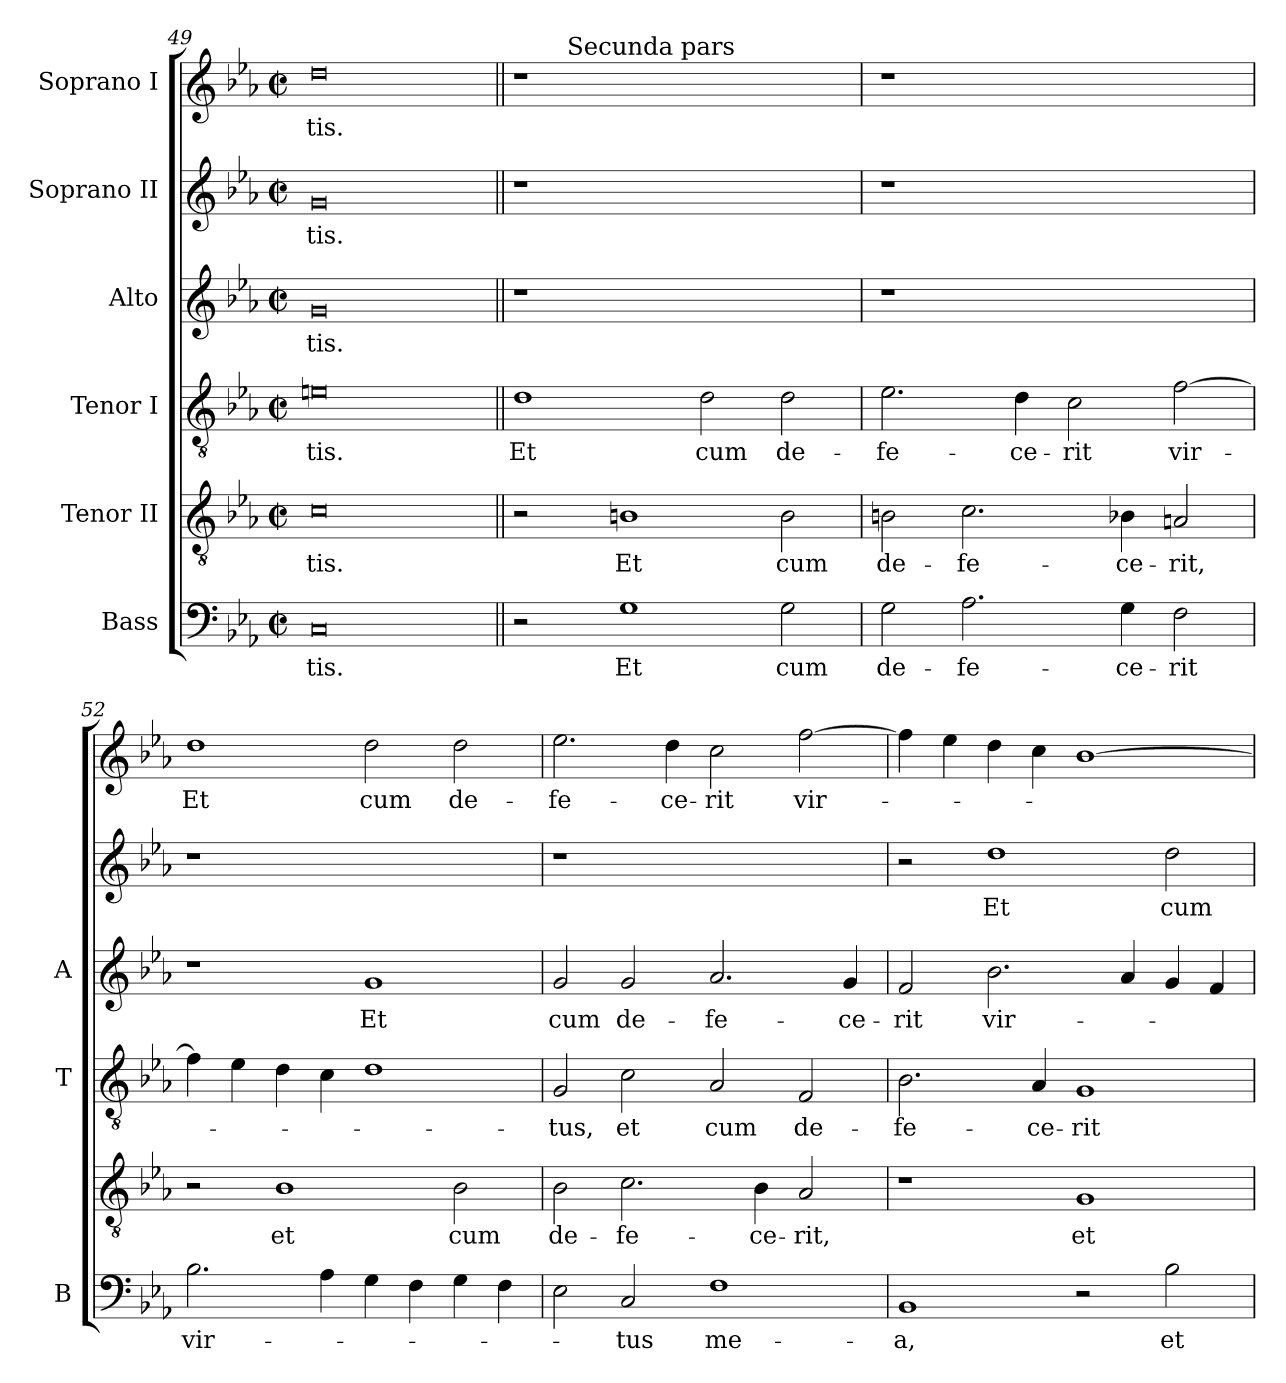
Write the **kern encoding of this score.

**kern	**text	**kern	**text	**kern	**text	**kern	**text	**kern	**text	**kern	**text
*part6	*part6	*part5	*part5	*part4	*part4	*part3	*part3	*part2	*part2	*part1	*part1
*staff6	*staff6	*staff5	*staff5	*staff4	*staff4	*staff3	*staff3	*staff2	*staff2	*staff1	*staff1
*I"Bass	*	*I"Tenor II	*	*I"Tenor I	*	*I"Alto	*	*I"Soprano II	*	*I"Soprano I	*
*I'B	*	*	*	*I'T	*	*I'A	*	*	*	*	*
*clefF4	*	*clefGv2	*	*clefGv2	*	*clefG2	*	*clefG2	*	*clefG2	*
*k[b-e-a-]	*	*k[b-e-a-]	*	*k[b-e-a-]	*	*k[b-e-a-]	*	*k[b-e-a-]	*	*k[b-e-a-]	*
*E-:	*	*E-:	*	*E-:	*	*E-:	*	*E-:	*	*E-:	*
*M2/2	*	*M2/2	*	*M2/2	*	*M2/2	*	*M2/2	*	*M2/2	*
*met(c|)	*	*met(c|)	*	*met(c|)	*	*met(c|)	*	*met(c|)	*	*met(c|)	*
=49	=49	=49	=49	=49	=49	=49	=49	=49	=49	=49	=49
!	!LO:LY:b	!	!LO:LY:b	!	!LO:LY:b	!	!LO:LY:b	!	!LO:LY:b	!	!LO:LY:b
0C	-tis.	0c	-tis.	0en	-tis.	0g	-tis.	0g	-tis.	0dd	-tis.
!!LO:PB:g=z
=50||	=50||	=50||	=50||	=50||	=50||	=50||	=50||	=50||	=50||	=50||	=50||
!	!	!	!	!	!LO:LY:b	!LO:N:vis=1	!	!LO:N:vis=1	!	!LO:N:vis=1	!
*	*	*	*	*	*	*	*	*	*	*^	*
2r	.	2r	.	1d	Et	1r	.	1r	.	1r	4ryy	.
!	!	!	!	!	!	!	!	!	!	!	!LO:TX:a:t=Secunda pars	!
.	.	.	.	.	.	.	.	.	.	.	1..ryy	.
!	!LO:LY:b	!	!LO:LY:b	!	!	!	!	!	!	!	!	!
1G	Et	1Bn	Et	.	.	.	.	.	.	.	.	.
!	!	!	!	!	!LO:LY:b	!	!	!	!	!	!	!
.	.	.	.	2d\	cum	1ryy	.	1ryy	.	1ryy	.	.
!	!LO:LY:b	!	!LO:LY:b	!	!LO:LY:b	!	!	!	!	!	!	!
2G\	cum	2B\	cum	2d\	de-	.	.	.	.	.	.	.
=51	=51	=51	=51	=51	=51	=51	=51	=51	=51	=51	=51	=51
!	!LO:LY:b	!	!LO:LY:b	!	!LO:LY:b	!LO:N:vis=1	!	!LO:N:vis=1	!	!LO:N:vis=1	!	!
*	*	*	*	*	*	*	*	*	*	*v	*v	*
2G\	de-	2Bn\	de-	2.e-\	-fe-	1r	.	1r	.	1r	.
!	!LO:LY:b	!	!LO:LY:b	!	!	!	!	!	!	!	!
2.A-\	-fe-	2.c\	-fe-	.	.	.	.	.	.	.	.
!	!	!	!	!	!LO:LY:b	!	!	!	!	!	!
.	.	.	.	4d\	-ce-	.	.	.	.	.	.
!	!	!	!	!	!LO:LY:b	!	!	!	!	!	!
.	.	.	.	2c\	-rit	1ryy	.	1ryy	.	1ryy	.
!	!LO:LY:b	!	!LO:LY:b	!	!	!	!	!	!	!	!
4G\	-ce-	4B-X\	-ce-	.	.	.	.	.	.	.	.
!	!LO:LY:b	!	!LO:LY:b	!	!LO:LY:b	!	!	!	!	!	!
2F\	-rit	2An/	-rit,	[>2f\	vir-	.	.	.	.	.	.
=52	=52	=52	=52	=52	=52	=52	=52	=52	=52	=52	=52
!	!LO:LY:b	!	!	!	!	!	!	!LO:N:vis=1	!	!	!LO:LY:b
2.B-\	vir-	2r	.	4f\]	.	1r	.	1r	.	1dd	Et
.	.	.	.	4e-\	.	.	.	.	.	.	.
!	!	!	!LO:LY:b	!	!	!	!	!	!	!	!
.	.	1B-	et	4d\	.	.	.	.	.	.	.
4A-\	.	.	.	4c\	.	.	.	.	.	.	.
!	!	!	!	!	!	!	!LO:LY:b	!	!	!	!LO:LY:b
4G\	.	.	.	1d	.	1g	Et	1ryy	.	2dd\	cum
4F\	.	.	.	.	.	.	.	.	.	.	.
!	!	!	!LO:LY:b	!	!	!	!	!	!	!	!LO:LY:b
4G\	.	2B-\	cum	.	.	.	.	.	.	2dd\	de-
4F\	.	.	.	.	.	.	.	.	.	.	.
=53	=53	=53	=53	=53	=53	=53	=53	=53	=53	=53	=53
!	!	!	!LO:LY:b	!	!LO:LY:b	!	!LO:LY:b	!LO:N:vis=1	!	!	!LO:LY:b
2E-\	.	2B-\	de-	2G/	-tus,	2g/	cum	1r	.	2.ee-\	-fe-
!	!LO:LY:b	!	!LO:LY:b	!	!LO:LY:b	!	!LO:LY:b	!	!	!	!
2C/	-tus	2.c\	-fe-	2c\	et	2g/	de-	.	.	.	.
!	!	!	!	!	!	!	!	!	!	!	!LO:LY:b
.	.	.	.	.	.	.	.	.	.	4dd\	-ce-
!	!LO:LY:b	!	!	!	!LO:LY:b	!	!LO:LY:b	!	!	!	!LO:LY:b
1F	me-	.	.	2A-/	cum	2.a-/	-fe-	1ryy	.	2cc\	-rit
!	!	!	!LO:LY:b	!	!	!	!	!	!	!	!
.	.	4B-\	-ce-	.	.	.	.	.	.	.	.
!	!	!	!LO:LY:b	!	!LO:LY:b	!	!	!	!	!	!LO:LY:b
.	.	2A-/	-rit,	2F/	de-	.	.	.	.	[>2ff\	vir-
!	!	!	!	!	!	!	!LO:LY:b	!	!	!	!
.	.	.	.	.	.	4g/	-ce-	.	.	.	.
!!LO:LB:g=z
=54	=54	=54	=54	=54	=54	=54	=54	=54	=54	=54	=54
!	!LO:LY:b	!	!	!	!LO:LY:b	!	!LO:LY:b	!	!	!	!
1BB-	-a,	1r	.	2.B-\	-fe-	2f/	-rit	2r	.	4ff\]	.
.	.	.	.	.	.	.	.	.	.	4ee-\	.
!	!	!	!	!	!	!	!LO:LY:b	!	!LO:LY:b	!	!
.	.	.	.	.	.	2.b-\	vir-	1dd	Et	4dd\	.
!	!	!	!	!	!LO:LY:b	!	!	!	!	!	!
.	.	.	.	4A-/	-ce-	.	.	.	.	4cc\	.
!	!	!	!LO:LY:b	!	!LO:LY:b	!	!	!	!	!	!
2r	.	1G	et	1G	-rit	.	.	.	.	[>1b-	.
.	.	.	.	.	.	4a-/	.	.	.	.	.
!	!LO:LY:b	!	!	!	!	!	!	!	!LO:LY:b	!	!
2B-\	et	.	.	.	.	4g/	.	2dd\	cum	.	.
.	.	.	.	.	.	4f/	.	.	.	.	.
=	=	=	=	=	=	=	=	=	=	=	=
*-	*-	*-	*-	*-	*-	*-	*-	*-	*-	*-	*-
